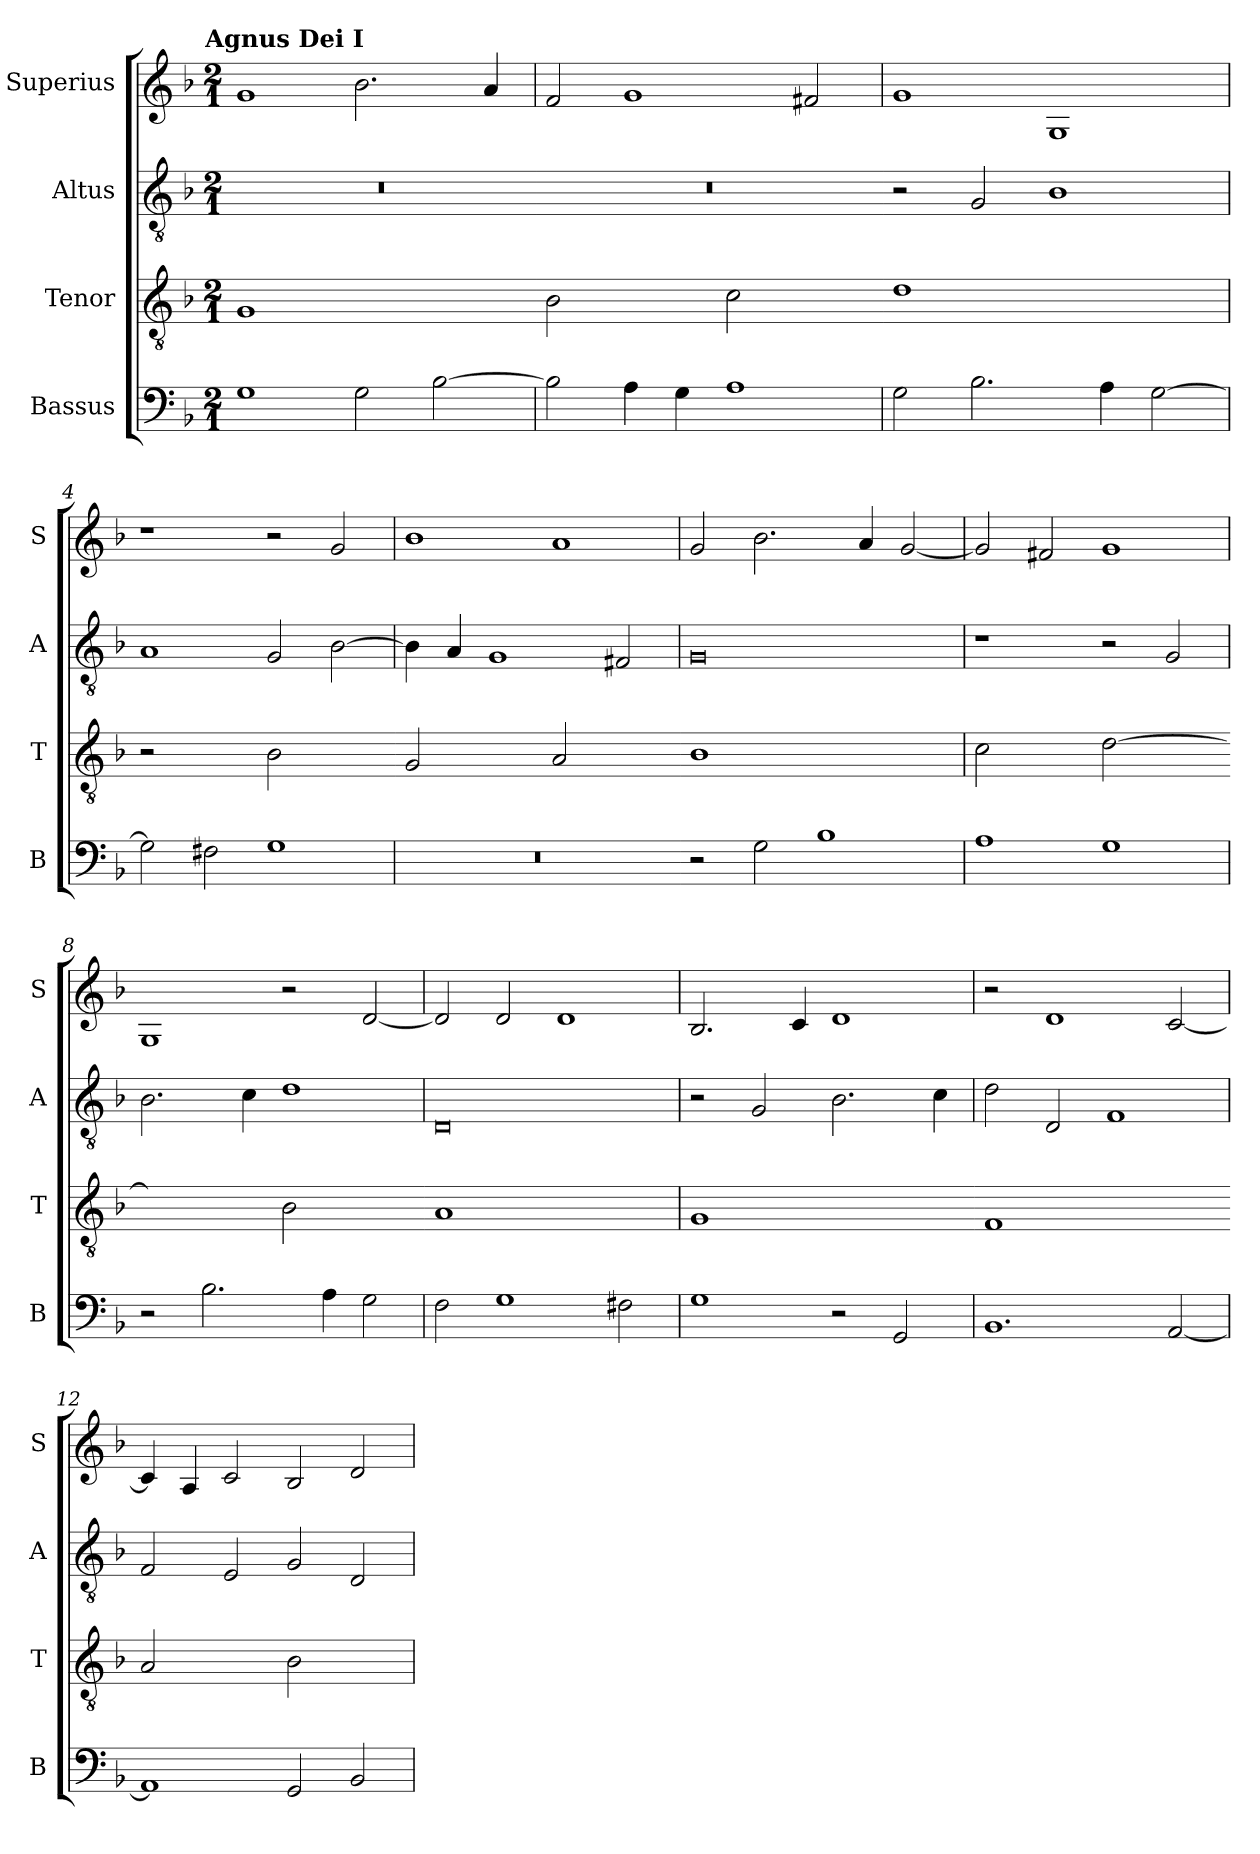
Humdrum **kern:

**kern	**kern	**kern	**kern
*part4	*part3	*part2	*part1
*staff4	*staff3	*staff2	*staff1
*I"Bassus	*I"Tenor	*I"Altus	*I"Superius
*I'B	*I'T	*I'A	*I'S
*clefF4	*clefGv2	*clefGv2	*clefG2
*k[b-]	*k[b-]	*k[b-]	*k[b-]
!!LO:TX:omd:t=Agnus Dei I
*M2/1	*M2/1	*M2/1	*M2/1
=1	=1	=1	=1
!	!LO:N:vis=1	!	!
1G	0G	0r	1g
2G\	.	.	2.b-\
[2B-\	.	.	.
.	.	.	4a/
=2	=2-	=2	=2
!	!LO:N:vis=2	!	!
2B-\]	1B-	0r	2f/
4A\	.	.	1g
4G\	.	.	.
!	!LO:N:vis=2	!	!
1A	1c	.	.
.	.	.	2f#X/
=3	=3-	=3	=3
!	!LO:N:vis=1	!	!
2G\	0d	2r	1g
2.B-\	.	2G/	.
.	.	1B-	1G
4A\	.	.	.
[2G\	.	.	.
=4	=4	=4	=4
!	!LO:N:vis=2	!	!
2G\]	1r	1A	1r
2F#X\	.	.	.
!	!LO:N:vis=2	!	!
1G	1B-	2G/	2r
.	.	[2B-\	2g/
=5	=5-	=5	=5
!	!LO:N:vis=2	!	!
0r	1G	4B-\]	1b-
.	.	4A/	.
.	.	1G	.
!	!LO:N:vis=2	!	!
.	1A	.	1a
.	.	2F#X/	.
=6	=6-	=6	=6
!	!LO:N:vis=1	!	!
2r	0B-	0G	2g/
2G\	.	.	2.b-\
1B-	.	.	.
.	.	.	4a/
.	.	.	[2g/
=7	=7	=7	=7
!	!LO:N:vis=2	!	!
1A	1c	1r	2g/]
.	.	.	2f#X/
!	!LO:N:vis=2	!	!
1G	[1d	2r	1g
.	.	2G/	.
=8	=8-	=8	=8
!	!LO:N:vis=2	!	!
2r	1dyy]	2.B-\	1G
2.B-\	.	.	.
.	.	4c\	.
!	!LO:N:vis=2	!	!
.	1B-	1d	2r
4A\	.	.	.
2G\	.	.	[2d/
=9	=9-	=9	=9
!	!LO:N:vis=1	!	!
2F\	0A	0D	2d/]
1G	.	.	2d/
.	.	.	1d
2F#X\	.	.	.
=10	=10	=10	=10
!	!LO:N:vis=1	!	!
1G	0G	2r	2.B-/
.	.	2G/	.
.	.	.	4c/
2r	.	2.B-\	1d
2GG/	.	.	.
.	.	4c\	.
=11	=11-	=11	=11
!	!LO:N:vis=1	!	!
1.BB-	0F	2d\	2r
.	.	2D/	1d
.	.	1F	.
[2AA/	.	.	[2c/
=12	=12-	=12	=12
!	!LO:N:vis=2	!	!
1AA]	1A	2F/	4c/]
.	.	.	4A/
.	.	2E/	2c/
!	!LO:N:vis=2	!	!
2GG/	1B-	2G/	2B-/
2BB-/	.	2D/	2d/
=	=	=	=
*-	*-	*-	*-
